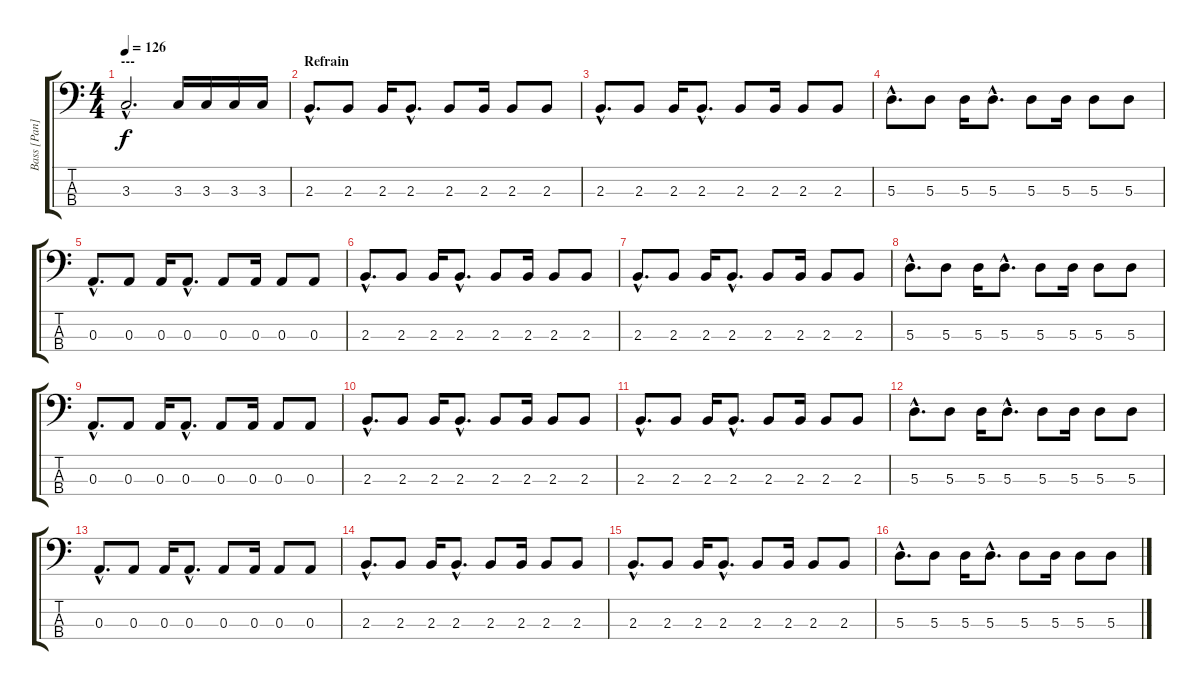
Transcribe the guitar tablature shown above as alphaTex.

\track ("Bass [Pan]" "Bass [Pan]") {instrument electricbassfinger}
\staff {score tabs}
\tuning (G2 D2 A1 E1) {hide}
\ts (4 4)
\section ("" "---")
\tempo 126
\clef f4
\ks c
3.3{hac}.2{d dy f} 3.3.16 3.3.16 3.3.16 3.3.16 |
\section ("" "Refrain")
2.3{hac}.8{d} 2.3.8 2.3.16 2.3{hac}.8{d} 2.3.8 2.3.16 2.3.8 2.3.8 |
2.3{hac}.8{d} 2.3.8 2.3.16 2.3{hac}.8{d} 2.3.8 2.3.16 2.3.8 2.3.8 |
5.3{hac}.8{d} 5.3.8 5.3.16 5.3{hac}.8{d} 5.3.8 5.3.16 5.3.8 5.3.8 |
0.3{hac}.8{d} 0.3.8 0.3.16 0.3{hac}.8{d} 0.3.8 0.3.16 0.3.8 0.3.8 |
2.3{hac}.8{d} 2.3.8 2.3.16 2.3{hac}.8{d} 2.3.8 2.3.16 2.3.8 2.3.8 |
2.3{hac}.8{d} 2.3.8 2.3.16 2.3{hac}.8{d} 2.3.8 2.3.16 2.3.8 2.3.8 |
5.3{hac}.8{d} 5.3.8 5.3.16 5.3{hac}.8{d} 5.3.8 5.3.16 5.3.8 5.3.8 |
0.3{hac}.8{d} 0.3.8 0.3.16 0.3{hac}.8{d} 0.3.8 0.3.16 0.3.8 0.3.8 |
2.3{hac}.8{d} 2.3.8 2.3.16 2.3{hac}.8{d} 2.3.8 2.3.16 2.3.8 2.3.8 |
2.3{hac}.8{d} 2.3.8 2.3.16 2.3{hac}.8{d} 2.3.8 2.3.16 2.3.8 2.3.8 |
5.3{hac}.8{d} 5.3.8 5.3.16 5.3{hac}.8{d} 5.3.8 5.3.16 5.3.8 5.3.8 |
0.3{hac}.8{d} 0.3.8 0.3.16 0.3{hac}.8{d} 0.3.8 0.3.16 0.3.8 0.3.8 |
2.3{hac}.8{d} 2.3.8 2.3.16 2.3{hac}.8{d} 2.3.8 2.3.16 2.3.8 2.3.8 |
2.3{hac}.8{d} 2.3.8 2.3.16 2.3{hac}.8{d} 2.3.8 2.3.16 2.3.8 2.3.8 |
5.3{hac}.8{d} 5.3.8 5.3.16 5.3{hac}.8{d} 5.3.8 5.3.16 5.3.8 5.3.8
